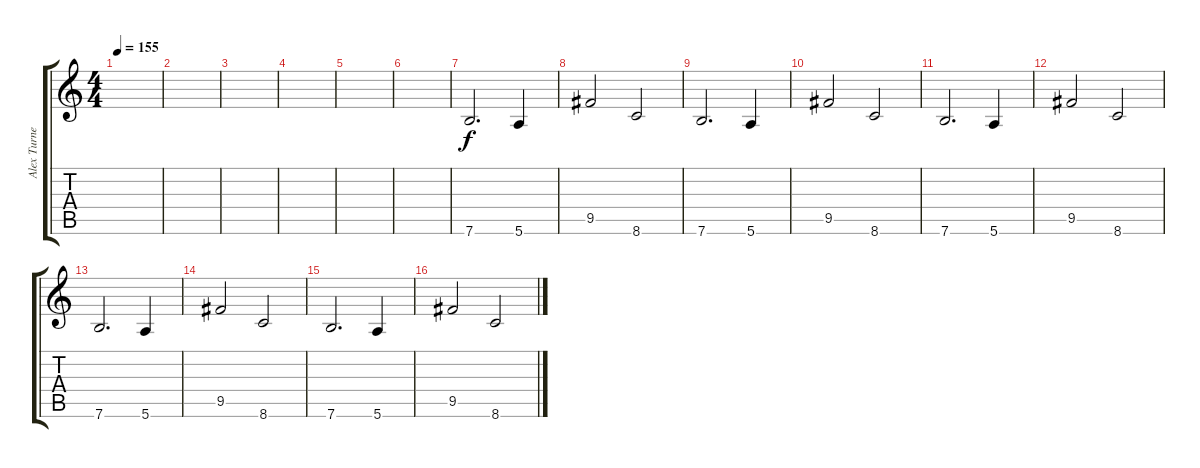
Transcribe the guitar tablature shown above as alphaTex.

\track ("Alex Turner" "Alex Turne") {instrument overdrivenguitar}
\staff {score tabs}
\tuning (E4 B3 G3 D3 A2 E2) {hide}
\ts (4 4)
\tempo 155
\clef g2
\ks c
|
|
|
|
|
|
7.6.2{d} 5.6.4 |
9.5.2 8.6.2 |
7.6.2{d} 5.6.4 |
9.5.2 8.6.2 |
7.6.2{d} 5.6.4 |
9.5.2 8.6.2 |
7.6.2{d} 5.6.4 |
9.5.2 8.6.2 |
7.6.2{d} 5.6.4 |
9.5.2 8.6.2
